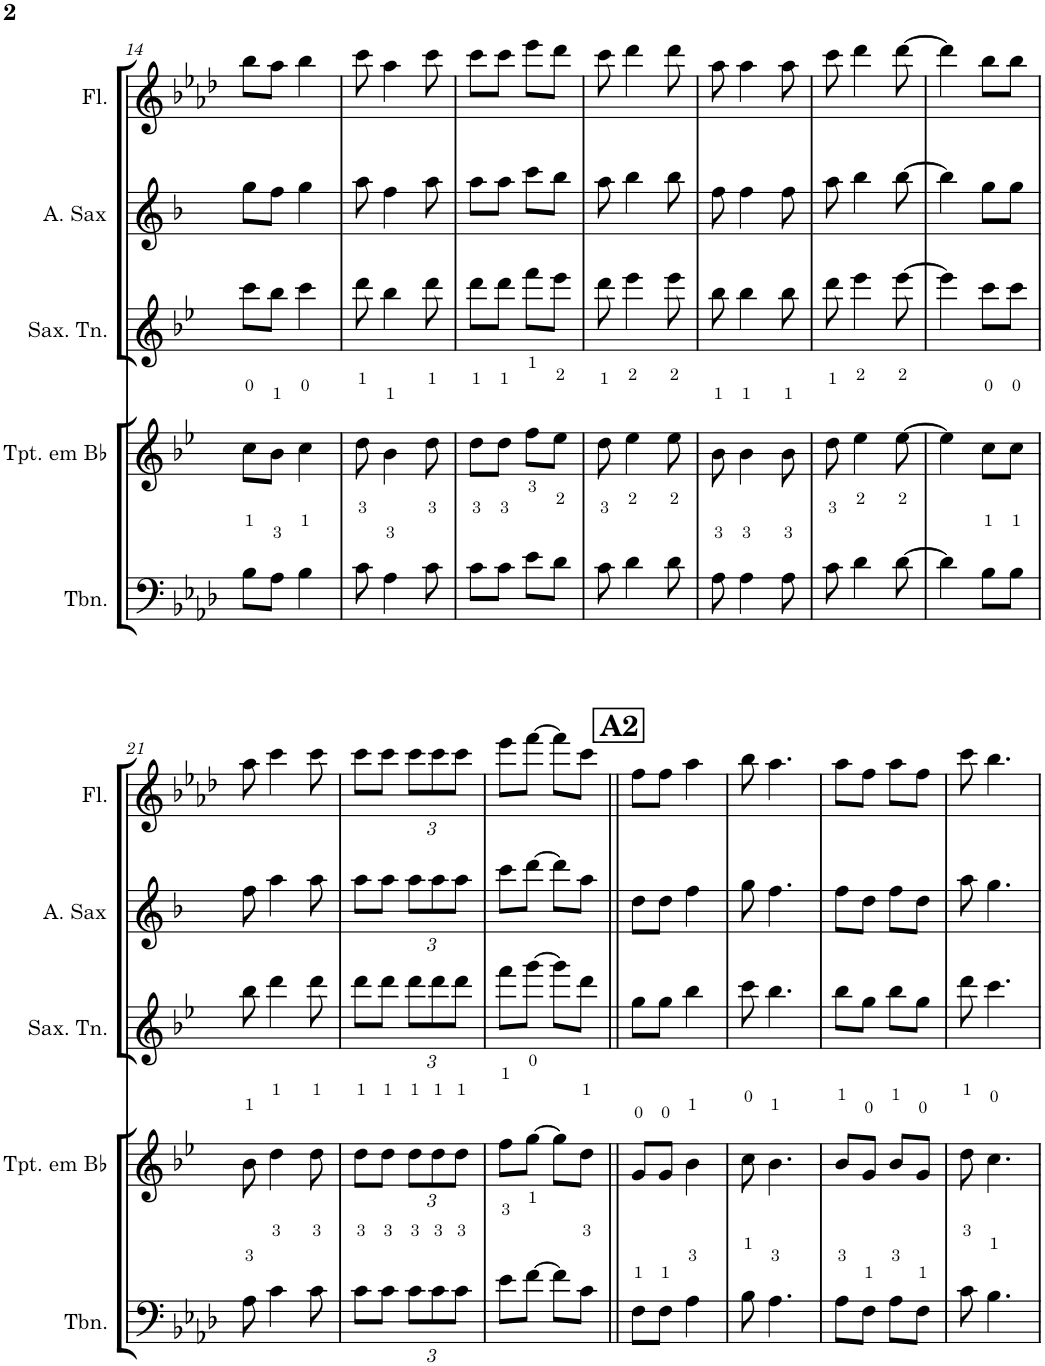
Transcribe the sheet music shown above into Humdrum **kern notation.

**kern	**kern	**kern	**kern	**kern
*part5	*part4	*part3	*part2	*part1
*staff5	*staff4	*staff3	*staff2	*staff1
*I"Trombone	*I"Trompete em Bb	*I"Saxofone Tenor	*I"Saxofone Alto	*I"Flauta Transversal
*I'Tbn.	*I'Tpt. em Bb	*I'Sax. Tn.	*	*I'Fl.
!!LO:PB:g=z
*clefF4	*clefG2	*clefG2	*clefG2	*clefG2
*	*Trd1c2	*Trd8c14	*Trd5c9	*
*k[b-e-a-d-]	*k[b-e-]	*k[b-e-]	*k[b-]	*k[b-e-a-d-]
*M2/4	*M2/4	*M2/4	*M2/4	*M2/4
=14	=14	=14	=14	=14
8B-\L	8cc\L	8ccc\L	8gg\L	8bb-\L
8A-\J	8b-\J	8bb-\J	8ff\J	8aa-\J
4B-\	4cc\	4ccc\	4gg\	4bb-\
=15	=15	=15	=15	=15
8c\	8dd\	8ddd\	8aa\	8ccc\
4A-\	4b-\	4bb-\	4ff\	4aa-\
8c\	8dd\	8ddd\	8aa\	8ccc\
=16	=16	=16	=16	=16
8c\L	8dd\L	8ddd\L	8aa\L	8ccc\L
8c\J	8dd\J	8ddd\J	8aa\J	8ccc\J
8e-\L	8ff\L	8fff\L	8ccc\L	8eee-\L
8d-\J	8ee-\J	8eee-\J	8bb-\J	8ddd-\J
=17	=17	=17	=17	=17
8c\	8dd\	8ddd\	8aa\	8ccc\
4d-\	4ee-\	4eee-\	4bb-\	4ddd-\
8d-\	8ee-\	8eee-\	8bb-\	8ddd-\
=18	=18	=18	=18	=18
8A-\	8b-\	8bb-\	8ff\	8aa-\
4A-\	4b-\	4bb-\	4ff\	4aa-\
8A-\	8b-\	8bb-\	8ff\	8aa-\
=19	=19	=19	=19	=19
8c\	8dd\	8ddd\	8aa\	8ccc\
4d-\	4ee-\	4eee-\	4bb-\	4ddd-\
[8d-\	[8ee-\	[8eee-\	[8bb-\	[8ddd-\
=20	=20	=20	=20	=20
4d-\]	4ee-\]	4eee-\]	4bb-\]	4ddd-\]
8B-\L	8cc\L	8ccc\L	8gg\L	8bb-\L
8B-\J	8cc\J	8ccc\J	8gg\J	8bb-\J
!!LO:LB:g=z
=21	=21	=21	=21	=21
8A-\	8b-\	8bb-\	8ff\	8aa-\
4c\	4dd\	4ddd\	4aa\	4ccc\
8c\	8dd\	8ddd\	8aa\	8ccc\
=22	=22	=22	=22	=22
8c\L	8dd\L	8ddd\L	8aa\L	8ccc\L
8c\J	8dd\J	8ddd\J	8aa\J	8ccc\J
*Xbrackettup	*Xbrackettup	*Xbrackettup	*Xbrackettup	*Xbrackettup
12c\L	12dd\L	12ddd\L	12aa\L	12ccc\L
12c\	12dd\	12ddd\	12aa\	12ccc\
12c\J	12dd\J	12ddd\J	12aa\J	12ccc\J
=23	=23	=23	=23	=23
8e-\L	8ff\L	8fff\L	8ccc\L	8eee-\L
[8f\J	[8gg\J	[8ggg\J	[8ddd\J	[8fff\J
8f\L]	8gg\L]	8ggg\L]	8ddd\L]	8fff\L]
8c\J	8dd\J	8ddd\J	8aa\J	8ccc\J
!!LO:REH:place=s1:a:B:cj:fs=14:t=A2
=24||	=24||	=24||	=24||	=24||
8F\L	8g/L	8gg\L	8dd\L	8ff\L
8F\J	8g/J	8gg\J	8dd\J	8ff\J
4A-\	4b-\	4bb-\	4ff\	4aa-\
=25	=25	=25	=25	=25
8B-\	8cc\	8ccc\	8gg\	8bb-\
4.A-\	4.b-\	4.bb-\	4.ff\	4.aa-\
=26	=26	=26	=26	=26
8A-\L	8b-/L	8bb-\L	8ff\L	8aa-\L
8F\J	8g/J	8gg\J	8dd\J	8ff\J
8A-\L	8b-/L	8bb-\L	8ff\L	8aa-\L
8F\J	8g/J	8gg\J	8dd\J	8ff\J
=27	=27	=27	=27	=27
8c\	8dd\	8ddd\	8aa\	8ccc\
4.B-\	4.cc\	4.ccc\	4.gg\	4.bb-\
=	=	=	=	=
*-	*-	*-	*-	*-
